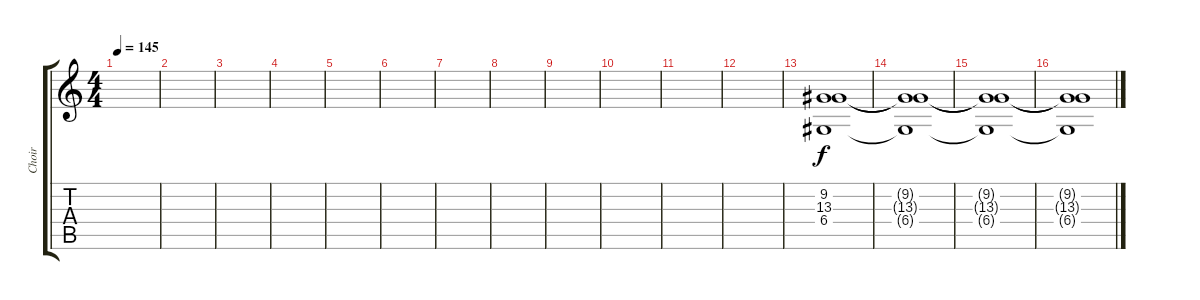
\track ("Choir" "Choir") {instrument choiraahs}
\staff {score tabs}
\tuning (E4 B3 G3 D3 A2 E2) {hide}
\ts (4 4)
\tempo 145
\clef g2
\ks c
|
|
|
|
|
|
|
|
|
|
|
|
(9.2 13.3 6.4).1 |
(9.2{t} 13.3{t} 6.4{t}).1 |
(9.2{t} 13.3{t} 6.4{t}).1 |
(9.2{t} 13.3{t} 6.4{t}).1
